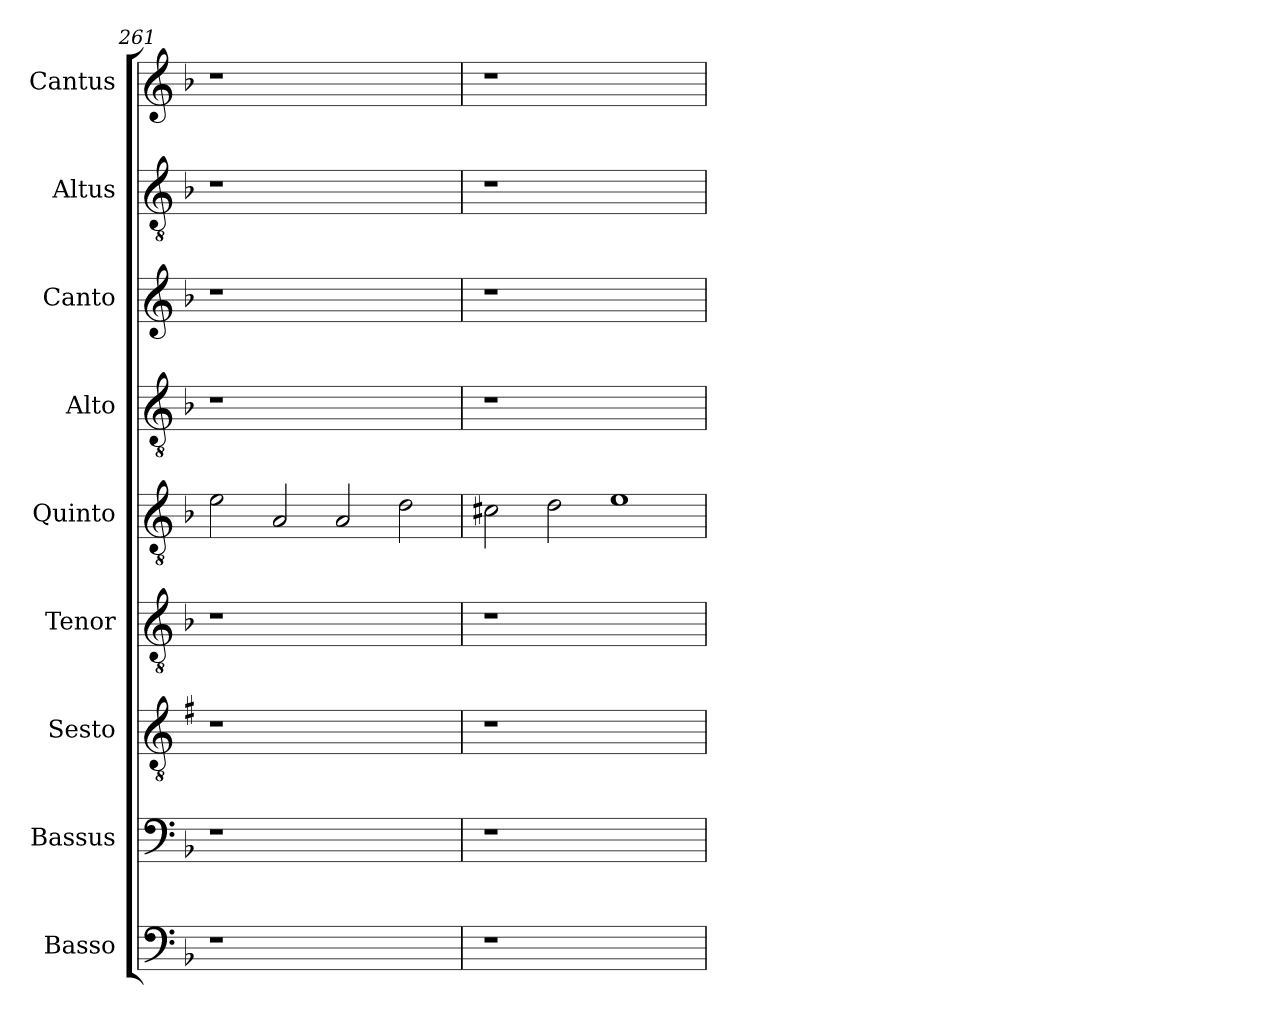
**kern	**kern	**kern	**kern	**kern	**kern	**kern	**kern	**kern
*part9	*part8	*part7	*part6	*part5	*part4	*part3	*part2	*part1
*staff9	*staff8	*staff7	*staff6	*staff5	*staff4	*staff3	*staff2	*staff1
*I"Basso	*I"Bassus	*I"Sesto	*I"Tenor	*I"Quinto	*I"Alto	*I"Canto	*I"Altus	*I"Cantus
*	*	*I'Sesto	*I'Tenor	*I'Quinto	*I'Alto	*I'Canto	*I'Altus	*I'Cantus
*clefF4	*clefF4	*clefGv2	*clefGv2	*clefGv2	*clefGv2	*clefG2	*clefGv2	*clefG2
*k[b-]	*k[b-]	*k[f#]	*k[b-]	*k[b-]	*k[b-]	*k[b-]	*k[b-]	*k[b-]
*F:	*F:	*G:	*F:	*F:	*F:	*F:	*F:	*F:
=261	=261	=261	=261	=261	=261	=261	=261	=261
1r	1r	1r	1r	2e\	1r	1r	1r	1r
.	.	.	.	2A/	.	.	.	.
1ryy	1ryy	1ryy	1ryy	2A/	1ryy	1ryy	1ryy	1ryy
.	.	.	.	2d\	.	.	.	.
!!LO:LB:g=z
=262	=262	=262	=262	=262	=262	=262	=262	=262
1r	1r	1r	1r	2c#X\	1r	1r	1r	1r
.	.	.	.	2d\	.	.	.	.
1ryy	1ryy	1ryy	1ryy	1e	1ryy	1ryy	1ryy	1ryy
=	=	=	=	=	=	=	=	=
*-	*-	*-	*-	*-	*-	*-	*-	*-
